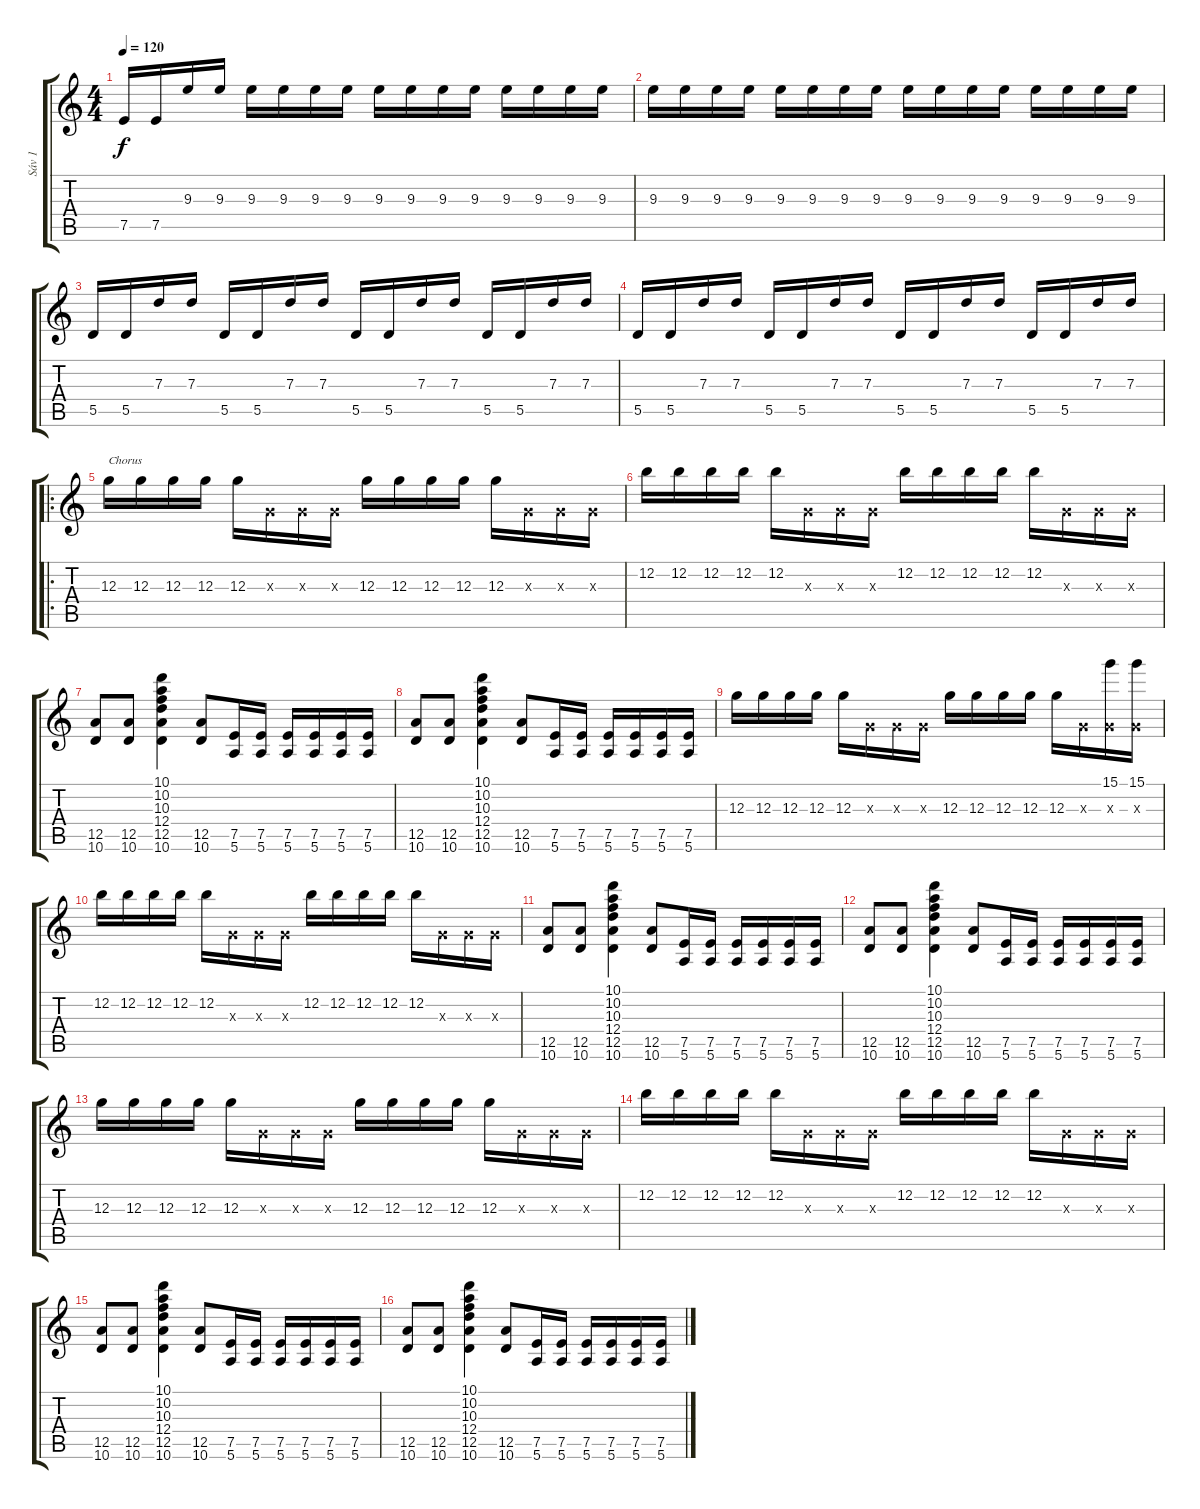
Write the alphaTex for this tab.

\track ("Sáv 1" "Sáv 1") {instrument acousticguitarsteel}
\staff {score tabs}
\tuning (E4 B3 G3 D3 A2 E2) {hide}
\ts (4 4)
\tempo 120
\clef g2
\ks c
7.5.16{dy f} 7.5.16 9.3.16 9.3.16 9.3.16 9.3.16 9.3.16 9.3.16 9.3.16 9.3.16 9.3.16 9.3.16 9.3.16 9.3.16 9.3.16 9.3.16 |
9.3.16 9.3.16 9.3.16 9.3.16 9.3.16 9.3.16 9.3.16 9.3.16 9.3.16 9.3.16 9.3.16 9.3.16 9.3.16 9.3.16 9.3.16 9.3.16 |
5.5.16 5.5.16 7.3.16 7.3.16 5.5.16 5.5.16 7.3.16 7.3.16 5.5.16 5.5.16 7.3.16 7.3.16 5.5.16 5.5.16 7.3.16 7.3.16 |
5.5.16 5.5.16 7.3.16 7.3.16 5.5.16 5.5.16 7.3.16 7.3.16 5.5.16 5.5.16 7.3.16 7.3.16 5.5.16 5.5.16 7.3.16 7.3.16 |
\ro
12.3.16{txt "Chorus"} 12.3.16 12.3.16 12.3.16 12.3.16 0.3{x}.16 0.3{x}.16 0.3{x}.16 12.3.16 12.3.16 12.3.16 12.3.16 12.3.16 0.3{x}.16 0.3{x}.16 0.3{x}.16 |
12.2.16 12.2.16 12.2.16 12.2.16 12.2.16 0.3{x}.16 0.3{x}.16 0.3{x}.16 12.2.16 12.2.16 12.2.16 12.2.16 12.2.16 0.3{x}.16 0.3{x}.16 0.3{x}.16 |
(12.5 10.6).8 (12.5 10.6).8 (10.1 10.2 10.3 12.4 12.5 10.6).4 (12.5 10.6).8 (7.5 5.6).16 (7.5 5.6).16 (7.5 5.6).16 (7.5 5.6).16 (7.5 5.6).16 (7.5 5.6).16 |
(12.5 10.6).8 (12.5 10.6).8 (10.1 10.2 10.3 12.4 12.5 10.6).4 (12.5 10.6).8 (7.5 5.6).16 (7.5 5.6).16 (7.5 5.6).16 (7.5 5.6).16 (7.5 5.6).16 (7.5 5.6).16 |
12.3.16 12.3.16 12.3.16 12.3.16 12.3.16 0.3{x}.16 0.3{x}.16 0.3{x}.16 12.3.16 12.3.16 12.3.16 12.3.16 12.3.16 0.3{x}.16 (15.1 0.3{x}).16 (15.1 0.3{x}).16 |
12.2.16 12.2.16 12.2.16 12.2.16 12.2.16 0.3{x}.16 0.3{x}.16 0.3{x}.16 12.2.16 12.2.16 12.2.16 12.2.16 12.2.16 0.3{x}.16 0.3{x}.16 0.3{x}.16 |
(12.5 10.6).8 (12.5 10.6).8 (10.1 10.2 10.3 12.4 12.5 10.6).4 (12.5 10.6).8 (7.5 5.6).16 (7.5 5.6).16 (7.5 5.6).16 (7.5 5.6).16 (7.5 5.6).16 (7.5 5.6).16 |
(12.5 10.6).8 (12.5 10.6).8 (10.1 10.2 10.3 12.4 12.5 10.6).4 (12.5 10.6).8 (7.5 5.6).16 (7.5 5.6).16 (7.5 5.6).16 (7.5 5.6).16 (7.5 5.6).16 (7.5 5.6).16 |
12.3.16 12.3.16 12.3.16 12.3.16 12.3.16 0.3{x}.16 0.3{x}.16 0.3{x}.16 12.3.16 12.3.16 12.3.16 12.3.16 12.3.16 0.3{x}.16 0.3{x}.16 0.3{x}.16 |
12.2.16 12.2.16 12.2.16 12.2.16 12.2.16 0.3{x}.16 0.3{x}.16 0.3{x}.16 12.2.16 12.2.16 12.2.16 12.2.16 12.2.16 0.3{x}.16 0.3{x}.16 0.3{x}.16 |
(12.5 10.6).8 (12.5 10.6).8 (10.1 10.2 10.3 12.4 12.5 10.6).4 (12.5 10.6).8 (7.5 5.6).16 (7.5 5.6).16 (7.5 5.6).16 (7.5 5.6).16 (7.5 5.6).16 (7.5 5.6).16 |
(12.5 10.6).8 (12.5 10.6).8 (10.1 10.2 10.3 12.4 12.5 10.6).4 (12.5 10.6).8 (7.5 5.6).16 (7.5 5.6).16 (7.5 5.6).16 (7.5 5.6).16 (7.5 5.6).16 (7.5 5.6).16
